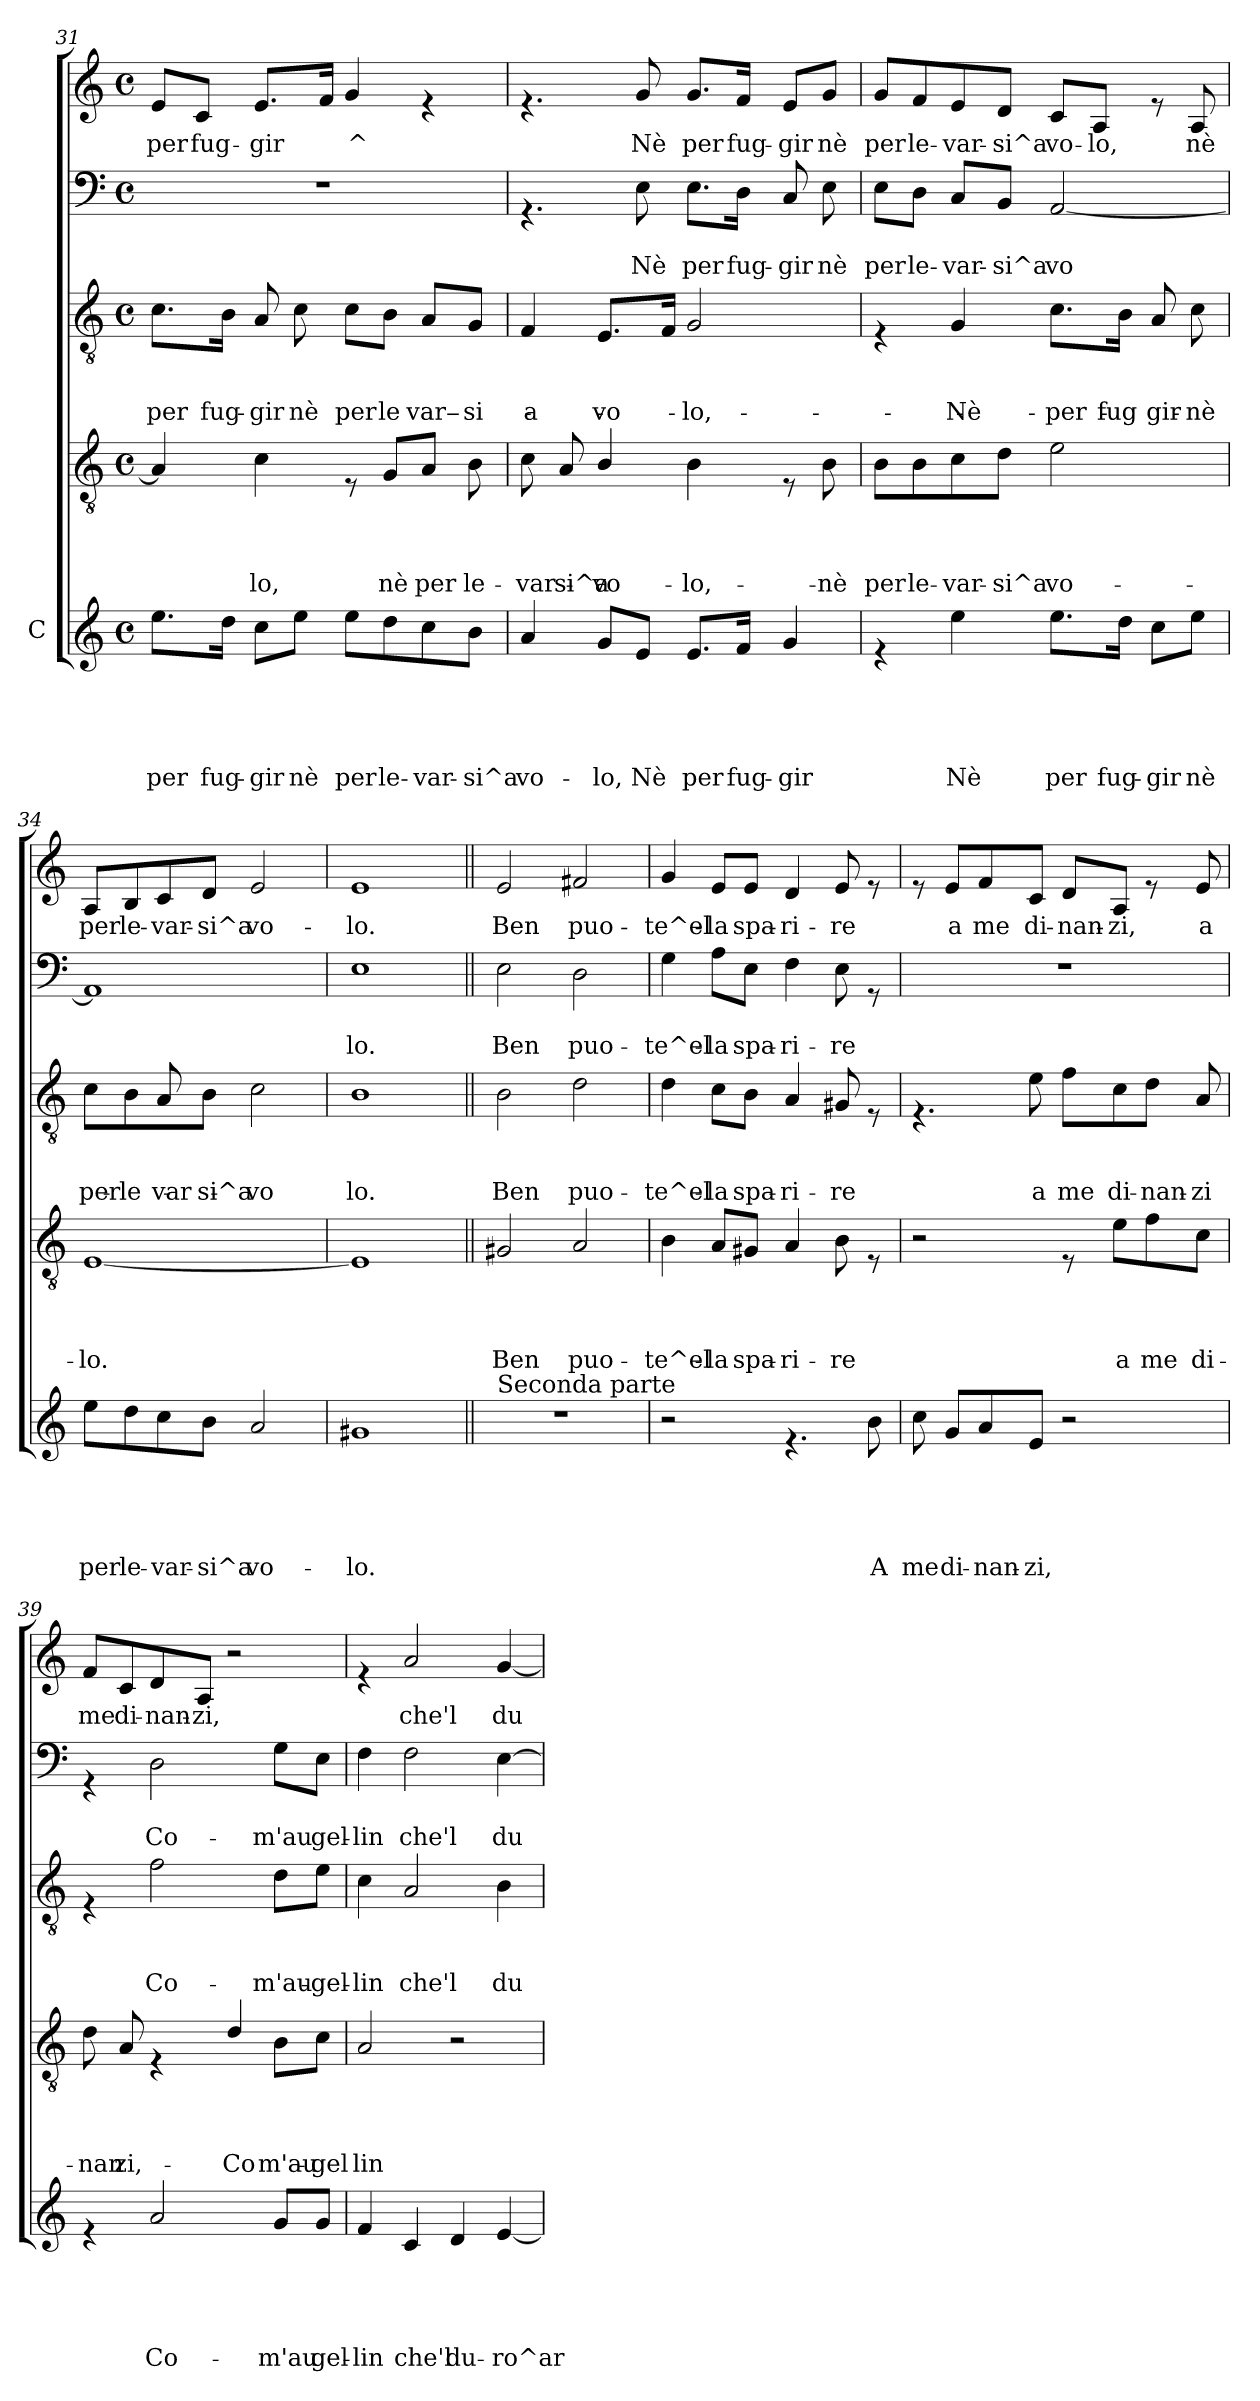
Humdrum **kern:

**kern	**text	**text	**text	**text	**text	**kern	**text	**text	**text	**text	**kern	**text	**text	**text	**kern	**text	**text	**kern	**text
*part5	*part5	*part5	*part5	*part5	*part5	*part4	*part4	*part4	*part4	*part4	*part3	*part3	*part3	*part3	*part2	*part2	*part2	*part1	*part1
*staff5	*staff5	*staff5	*staff5	*staff5	*staff5	*staff4	*staff4	*staff4	*staff4	*staff4	*staff3	*staff3	*staff3	*staff3	*staff2	*staff2	*staff2	*staff1	*staff1
*I"C	*	*	*	*	*	*	*	*	*	*	*	*	*	*	*	*	*	*	*
!!LO:LB:g=z
*clefG2	*	*	*	*	*	*clefGv2	*	*	*	*	*clefGv2	*	*	*	*clefF4	*	*	*clefG2	*
*k[]	*	*	*	*	*	*k[]	*	*	*	*	*k[]	*	*	*	*k[]	*	*	*k[]	*
*C:	*	*	*	*	*	*C:	*	*	*	*	*C:	*	*	*	*C:	*	*	*C:	*
*M4/4	*	*	*	*	*	*M4/4	*	*	*	*	*M4/4	*	*	*	*M4/4	*	*	*M4/4	*
*met(c)	*	*	*	*	*	*met(c)	*	*	*	*	*met(c)	*	*	*	*met(c)	*	*	*met(c)	*
=31	=31	=31	=31	=31	=31	=31	=31	=31	=31	=31	=31	=31	=31	=31	=31	=31	=31	=31	=31
!	!	!	!	!	!LO:LY:b	!	!	!	!	!	!	!	!	!LO:LY:b	!	!	!	!	!LO:LY:b
*	*	*	*	*	*	*	*	*	*	*	*^	*	*	*	*	*	*	*	*
8.ee\L	.	.	.	.	per	4A/]	.	.	.	.	8.c\L	4.ryy	.	.	per	1r	.	.	8e/L	per
!	!	!	!	!	!	!	!	!	!	!	!	!	!	!	!	!	!	!	!	!LO:LY:b
.	.	.	.	.	.	.	.	.	.	.	.	.	.	.	.	.	.	.	8c/J	fug-
!	!	!	!	!	!LO:LY:b	!	!	!	!	!	!	!	!	!	!LO:LY:b	!	!	!	!	!
16dd\Jk	.	.	.	.	fug-	.	.	.	.	.	16B\Jk	.	.	.	fug-	.	.	.	.	.
!	!	!	!	!	!LO:LY:b	!	!	!	!	!LO:LY:b	!	!	!	!	!LO:LY:b	!	!	!	!	!LO:LY:b
8cc\L	.	.	.	.	-gir	4c\	.	.	.	-lo,	8A/	.	.	.	-gir	.	.	.	8.e/L	-gir
!	!	!	!	!	!LO:LY:b	!	!	!	!	!	!	!	!	!	!LO:LY:b	!	!	!	!	!
8ee\J	.	.	.	.	nè	.	.	.	.	.	4.ryy	8c\	.	.	nè	.	.	.	.	.
.	.	.	.	.	.	.	.	.	.	.	.	.	.	.	.	.	.	.	16f/Jk	.
!	!	!	!	!	!LO:LY:b	!	!	!	!	!	!	!	!	!	!LO:LY:b	!	!	!	!	!LO:LY:b
8ee\L	.	.	.	.	per	8rE	.	.	.	.	.	8c\L	.	.	per	.	.	.	4g/	^
!	!	!	!	!	!LO:LY:b	!	!	!	!	!LO:LY:b	!	!	!	!	!LO:LY:b	!	!	!	!	!
8dd\	.	.	.	.	le-	8G/L	.	.	.	nè	.	8B\J	.	.	le-	.	.	.	.	.
!	!	!	!	!	!LO:LY:b	!	!	!	!	!LO:LY:b	!	!	!	!	!LO:LY:b	!	!	!	!	!
8cc\	.	.	.	.	-var-	8A/J	.	.	.	per	8A/L	4ryy	.	.	var-	.	.	.	4re	.
!	!	!	!	!	!LO:LY:b	!	!	!	!	!LO:LY:b	!	!	!	!	!LO:LY:b	!	!	!	!	!
8b\J	.	.	.	.	-si^a	8B\	.	.	.	le-	8G/J	.	.	.	-si	.	.	.	.	.
*	*	*	*	*	*	*	*	*	*	*	*v	*v	*	*	*	*	*	*	*	*
=32	=32	=32	=32	=32	=32	=32	=32	=32	=32	=32	=32	=32	=32	=32	=32	=32	=32	=32	=32
!	!	!	!	!	!LO:LY:b	!	!	!	!	!LO:LY:b	!	!	!	!LO:LY:b	!	!	!	!	!
*	*	*	*	*	*	*^	*	*	*	*	*	*	*	*	*	*	*	*	*
4a/	.	.	.	.	vo-	8c\	8ryy	.	.	.	-var-	4F/	.	.	-a	4.rGG	.	.	4.re	.
!	!	!	!	!	!	!	!	!	!	!	!LO:LY:b	!	!	!	!	!	!	!	!	!
.	.	.	.	.	.	8ryy	8A/	.	.	.	-si^a	.	.	.	.	.	.	.	.	.
!	!	!	!	!	!LO:LY:b	!	!	!	!	!	!LO:LY:b	!	!	!	!LO:LY:b	!	!	!	!	!
8g/L	.	.	.	.	-lo,	4B/	4ryy	.	.	.	-vo-	8.E/L	.	.	vo	.	.	.	.	.
!	!	!	!	!	!LO:LY:b	!	!	!	!	!	!	!	!	!	!	!	!	!LO:LY:b	!	!LO:LY:b
8e/J	.	.	.	.	Nè	.	.	.	.	.	.	.	.	.	.	8E\	.	Nè	8g/	Nè
.	.	.	.	.	.	.	.	.	.	.	.	16F/Jk	.	.	.	.	.	.	.	.
!	!	!	!	!	!LO:LY:b	!	!	!	!	!	!LO:LY:b	!	!	!	!LO:LY:b	!	!	!LO:LY:b	!	!LO:LY:b
8.e/L	.	.	.	.	per	2ryy	4B\	.	.	.	lo,	2G/	.	.	lo,	8.E\L	.	per	8.g/L	per
!	!	!	!	!	!LO:LY:b	!	!	!	!	!	!	!	!	!	!	!	!	!LO:LY:b	!	!LO:LY:b
16f/Jk	.	.	.	.	fug-	.	.	.	.	.	.	.	.	.	.	16D\Jk	.	fug-	16f/Jk	fug-
!	!	!	!	!	!LO:LY:b	!	!	!	!	!	!	!	!	!	!	!	!	!LO:LY:b	!	!LO:LY:b
4g/	.	.	.	.	-gir	.	8rE	.	.	.	.	.	.	.	.	8C/	.	-gir	8e/L	-gir
!	!	!	!	!	!	!	!	!	!	!	!LO:LY:b	!	!	!	!	!	!	!LO:LY:b	!	!LO:LY:b
.	.	.	.	.	.	.	8B\	.	.	.	nè	.	.	.	.	8E\	.	nè	8g/J	nè
=33	=33	=33	=33	=33	=33	=33	=33	=33	=33	=33	=33	=33	=33	=33	=33	=33	=33	=33	=33	=33
!	!	!	!	!	!	!	!	!	!	!	!LO:LY:b	!	!	!	!	!	!	!LO:LY:b	!	!LO:LY:b
*	*	*	*	*	*	*v	*v	*	*	*	*	*	*	*	*	*	*	*	*	*
4re	.	.	.	.	.	8B\L	.	.	.	per	4rE	.	.	.	8E\L	.	per	8g/L	per
!	!	!	!	!	!	!	!	!	!	!LO:LY:b	!	!	!	!	!	!	!LO:LY:b	!	!LO:LY:b
.	.	.	.	.	.	8B\	.	.	.	le-	.	.	.	.	8D\J	.	le-	8f/	le-
!	!	!	!	!	!LO:LY:b	!	!	!	!	!LO:LY:b	!	!	!	!LO:LY:b	!	!	!LO:LY:b	!	!LO:LY:b
4ee\	.	.	.	.	Nè	8c\	.	.	.	-var-	4G/	.	.	Nè	8C/L	.	-var-	8e/	-var-
!	!	!	!	!	!	!	!	!	!	!LO:LY:b	!	!	!	!	!	!	!LO:LY:b	!	!LO:LY:b
.	.	.	.	.	.	8d\J	.	.	.	-si^a	.	.	.	.	8BB/J	.	-si^a	8d/J	-si^a
!	!	!	!	!	!LO:LY:b	!	!	!	!	!LO:LY:b	!	!	!	!LO:LY:b	!	!	!LO:LY:b	!	!LO:LY:b
8.ee\L	.	.	.	.	per	2e\	.	.	.	vo-	8.c\L	.	.	per	[<2AA/	.	vo	8c/L	vo-
!	!	!	!	!	!	!	!	!	!	!	!	!	!	!	!	!	!	!	!LO:LY:b
.	.	.	.	.	.	.	.	.	.	.	.	.	.	.	.	.	.	8A/J	-lo,
!	!	!	!	!	!LO:LY:b	!	!	!	!	!	!	!	!	!LO:LY:b	!	!	!	!	!
16dd\Jk	.	.	.	.	fug-	.	.	.	.	.	16B\Jk	.	.	fug	.	.	.	.	.
!	!	!	!	!	!LO:LY:b	!	!	!	!	!	!	!	!	!LO:LY:b	!	!	!	!	!
8cc\L	.	.	.	.	-gir	.	.	.	.	.	8A/	.	.	gir	.	.	.	8re	.
!	!	!	!	!	!LO:LY:b	!	!	!	!	!	!	!	!	!LO:LY:b	!	!	!	!	!LO:LY:b
8ee\J	.	.	.	.	nè	.	.	.	.	.	8c\	.	.	nè	.	.	.	8A/	nè
!!LO:LB:g=z
=34	=34	=34	=34	=34	=34	=34	=34	=34	=34	=34	=34	=34	=34	=34	=34	=34	=34	=34	=34
!	!	!	!	!	!LO:LY:b	!	!	!	!	!LO:LY:b	!	!	!	!LO:LY:b	!	!	!	!	!LO:LY:b
*	*	*	*	*	*	*	*	*	*	*	*^	*	*	*	*	*	*	*	*
8ee\L	.	.	.	.	per	[<1E	.	.	.	-lo.	8c\L	4ryy	.	.	per	1AA]	.	.	8A/L	per
!	!	!	!	!	!LO:LY:b	!	!	!	!	!	!	!	!	!	!LO:LY:b	!	!	!	!	!LO:LY:b
8dd\	.	.	.	.	le-	.	.	.	.	.	8B\	.	.	.	le-	.	.	.	8B/	le-
!	!	!	!	!	!LO:LY:b	!	!	!	!	!	!	!	!	!	!LO:LY:b	!	!	!	!	!LO:LY:b
8cc\	.	.	.	.	-var-	.	.	.	.	.	8ryy	8A/	.	.	var-	.	.	.	8c/	-var-
!	!	!	!	!	!LO:LY:b	!	!	!	!	!	!	!	!	!	!LO:LY:b	!	!	!	!	!LO:LY:b
8b\J	.	.	.	.	-si^a	.	.	.	.	.	8B\J	8ryy	.	.	-si^a	.	.	.	8d/J	-si^a
!	!	!	!	!	!LO:LY:b	!	!	!	!	!	!	!	!	!	!LO:LY:b	!	!	!	!	!LO:LY:b
2a/	.	.	.	.	vo-	.	.	.	.	.	2ryy	2c\	.	.	-vo-	.	.	.	2e/	vo-
=35	=35	=35	=35	=35	=35	=35	=35	=35	=35	=35	=35	=35	=35	=35	=35	=35	=35	=35	=35	=35
!	!	!	!	!	!LO:LY:b	!	!	!	!	!	!	!	!	!	!LO:LY:b	!	!	!LO:LY:b	!	!LO:LY:b
*	*	*	*	*	*	*	*	*	*	*	*v	*v	*	*	*	*	*	*	*	*
1g#X	.	.	.	.	-lo.	1E]	.	.	.	.	1B	.	.	-lo.	1E	.	lo.	1e	-lo.
!!LO:LB:g=z
=36||	=36||	=36||	=36||	=36||	=36||	=36||	=36||	=36||	=36||	=36||	=36||	=36||	=36||	=36||	=36||	=36||	=36||	=36||	=36||
!LO:TX:a:t=Seconda parte	!	!	!	!	!	!	!	!	!	!	!	!	!	!	!	!	!	!	!
!	!	!	!	!	!	!	!	!	!	!LO:LY:b	!	!	!	!LO:LY:b	!	!	!LO:LY:b	!	!LO:LY:b
1r	.	.	.	.	.	2G#X/	.	.	.	Ben	2B\	.	.	Ben	2E\	.	Ben	2e/	Ben
!	!	!	!	!	!	!	!	!	!	!LO:LY:b	!	!	!	!LO:LY:b	!	!	!LO:LY:b	!	!LO:LY:b
.	.	.	.	.	.	2A/	.	.	.	puo-	2d\	.	.	puo-	2D\	.	puo-	2f#X/	puo-
=37	=37	=37	=37	=37	=37	=37	=37	=37	=37	=37	=37	=37	=37	=37	=37	=37	=37	=37	=37
!	!	!	!	!	!	!	!	!	!	!LO:LY:b	!	!	!	!LO:LY:b	!	!	!LO:LY:b	!	!LO:LY:b
2r	.	.	.	.	.	4B\	.	.	.	-te^el-	4d\	.	.	-te^el-	4G\	.	-te^el-	4g/	-te^el-
!	!	!	!	!	!	!	!	!	!	!LO:LY:b	!	!	!	!LO:LY:b	!	!	!LO:LY:b	!	!LO:LY:b
.	.	.	.	.	.	8A/L	.	.	.	-la	8c\L	.	.	-la	8A\L	.	-la	8e/L	-la
!	!	!	!	!	!	!	!	!	!	!LO:LY:b	!	!	!	!LO:LY:b	!	!	!LO:LY:b	!	!LO:LY:b
.	.	.	.	.	.	8G#X/J	.	.	.	spa-	8B\J	.	.	spa-	8E\J	.	spa-	8e/J	spa-
!	!	!	!	!	!	!	!	!	!	!LO:LY:b	!	!	!	!LO:LY:b	!	!	!LO:LY:b	!	!LO:LY:b
4.re	.	.	.	.	.	4A/	.	.	.	-ri-	4A/	.	.	-ri-	4F\	.	-ri-	4d/	-ri-
!	!	!	!	!	!	!	!	!	!	!LO:LY:b	!	!	!	!LO:LY:b	!	!	!LO:LY:b	!	!LO:LY:b
.	.	.	.	.	.	8B\	.	.	.	-re	8G#X/	.	.	-re	8E\	.	-re	8e/	-re
!	!	!	!	!	!LO:LY:b	!	!	!	!	!	!	!	!	!	!	!	!	!	!
8b\	.	.	.	.	A	8rE	.	.	.	.	8rE	.	.	.	8rGG	.	.	8re	.
=38	=38	=38	=38	=38	=38	=38	=38	=38	=38	=38	=38	=38	=38	=38	=38	=38	=38	=38	=38
!	!	!	!	!	!LO:LY:b	!	!	!	!	!	!	!	!	!	!	!	!	!	!
8cc\	.	.	.	.	me	2r	.	.	.	.	4.rE	.	.	.	1r	.	.	8re	.
!	!	!	!	!	!LO:LY:b	!	!	!	!	!	!	!	!	!	!	!	!	!	!LO:LY:b
8g/L	.	.	.	.	di-	.	.	.	.	.	.	.	.	.	.	.	.	8e/L	a
!	!	!	!	!	!LO:LY:b	!	!	!	!	!	!	!	!	!	!	!	!	!	!LO:LY:b
8a/	.	.	.	.	-nan-	.	.	.	.	.	.	.	.	.	.	.	.	8f/	me
!	!	!	!	!	!LO:LY:b	!	!	!	!	!	!	!	!	!LO:LY:b	!	!	!	!	!LO:LY:b
8e/J	.	.	.	.	-zi,	.	.	.	.	.	8e\	.	.	a	.	.	.	8c/J	di-
!	!	!	!	!	!	!	!	!	!	!	!	!	!	!LO:LY:b	!	!	!	!	!LO:LY:b
2r	.	.	.	.	.	8rE	.	.	.	.	8f\L	.	.	me	.	.	.	8d/L	-nan-
!	!	!	!	!	!	!	!	!	!	!LO:LY:b	!	!	!	!LO:LY:b	!	!	!	!	!LO:LY:b
.	.	.	.	.	.	8e\L	.	.	.	a	8c\	.	.	di-	.	.	.	8A/J	-zi,
!	!	!	!	!	!	!	!	!	!	!LO:LY:b	!	!	!	!LO:LY:b	!	!	!	!	!
.	.	.	.	.	.	8f\	.	.	.	me	8d\J	.	.	-nan-	.	.	.	8re	.
!	!	!	!	!	!	!	!	!	!	!LO:LY:b	!	!	!	!LO:LY:b	!	!	!	!	!LO:LY:b
.	.	.	.	.	.	8c\J	.	.	.	di-	8A/	.	.	-zi	.	.	.	8e/	a
=39	=39	=39	=39	=39	=39	=39	=39	=39	=39	=39	=39	=39	=39	=39	=39	=39	=39	=39	=39
!	!	!	!	!	!	!	!	!	!	!LO:LY:b	!	!	!	!	!	!	!	!	!LO:LY:b
*	*	*	*	*	*	*^	*	*	*	*	*	*	*	*	*	*	*	*	*
4re	.	.	.	.	.	8d\	8ryy	.	.	.	-nan-	4rE	.	.	.	4rGG	.	.	8f/L	me
!	!	!	!	!	!	!	!	!	!	!	!LO:LY:b	!	!	!	!	!	!	!	!	!LO:LY:b
.	.	.	.	.	.	4.ryy	8A/	.	.	.	-zi,	.	.	.	.	.	.	.	8c/	di-
!	!	!	!	!	!LO:LY:b	!	!	!	!	!	!	!	!	!	!LO:LY:b	!	!	!LO:LY:b	!	!LO:LY:b
2a/	.	.	.	.	Co-	.	4rE	.	.	.	.	2f\	.	.	Co-	2D\	.	Co-	8d/	-nan-
!	!	!	!	!	!	!	!	!	!	!	!	!	!	!	!	!	!	!	!	!LO:LY:b
.	.	.	.	.	.	.	.	.	.	.	.	.	.	.	.	.	.	.	8A/J	-zi,
!	!	!	!	!	!	!	!	!	!	!	!LO:LY:b	!	!	!	!	!	!	!	!	!
.	.	.	.	.	.	4d/	4ryy	.	.	.	-Co-	.	.	.	.	.	.	.	2r	.
!	!	!	!	!	!LO:LY:b	!	!	!	!	!	!LO:LY:b	!	!	!	!LO:LY:b	!	!	!LO:LY:b	!	!
8g/L	.	.	.	.	-m'au	4ryy	8B\L	.	.	.	m'au	8d\L	.	.	-m'au-	8G\L	.	-m'au	.	.
!	!	!	!	!	!LO:LY:b	!	!	!	!	!	!LO:LY:b	!	!	!	!LO:LY:b	!	!	!LO:LY:b	!	!
8g/J	.	.	.	.	gel-	.	8c\J	.	.	.	gel	8e\J	.	.	-gel-	8E\J	.	gel-	.	.
!!LO:PB:g=z
=40	=40	=40	=40	=40	=40	=40	=40	=40	=40	=40	=40	=40	=40	=40	=40	=40	=40	=40	=40	=40
!	!	!	!	!	!LO:LY:b	!	!	!	!	!	!LO:LY:b	!	!	!	!LO:LY:b	!	!	!LO:LY:b	!	!
*	*	*	*	*	*	*v	*v	*	*	*	*	*	*	*	*	*	*	*	*	*
4f/	.	.	.	.	-lin	2A/	.	.	.	lin	4c\	.	.	-lin	4F\	.	-lin	4re	.
!	!	!	!	!	!LO:LY:b	!	!	!	!	!	!	!	!	!LO:LY:b	!	!	!LO:LY:b	!	!LO:LY:b
4c/	.	.	.	.	che'l	.	.	.	.	.	2A/	.	.	che'l	2F\	.	che'l	2a/	che'l
!	!	!	!	!	!LO:LY:b	!	!	!	!	!	!	!	!	!	!	!	!	!	!
4d/	.	.	.	.	du-	2r	.	.	.	.	.	.	.	.	.	.	.	.	.
!	!	!	!	!	!LO:LY:b	!	!	!	!	!	!	!	!	!LO:LY:b	!	!	!LO:LY:b	!	!LO:LY:b
[<4e/	.	.	.	.	-ro^ar-	.	.	.	.	.	4B\	.	.	du-	[>4E\	.	du-	[<4g/	du-
=	=	=	=	=	=	=	=	=	=	=	=	=	=	=	=	=	=	=	=
*-	*-	*-	*-	*-	*-	*-	*-	*-	*-	*-	*-	*-	*-	*-	*-	*-	*-	*-	*-
